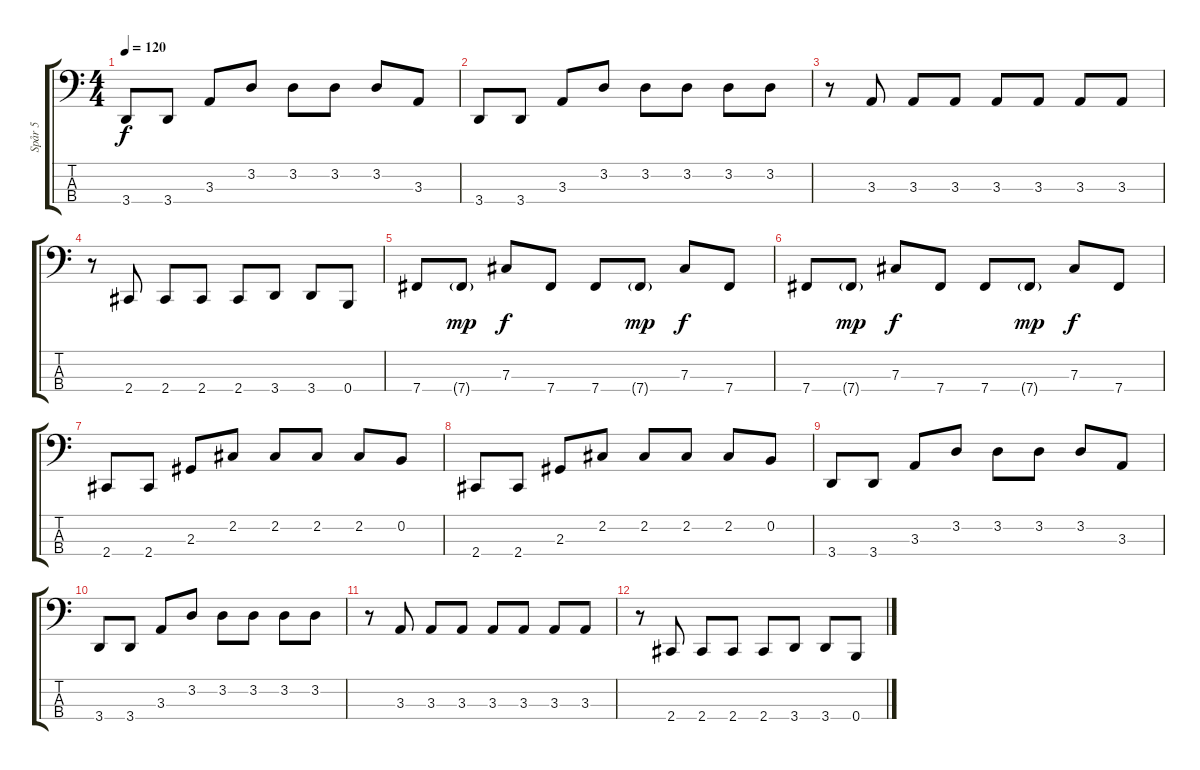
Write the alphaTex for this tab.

\track ("Spår 5" "Spår 5") {instrument electricbasspick}
\staff {score tabs}
\tuning (E2 B1 Gb1 B0) {hide}
\ts (4 4)
\tempo 120
\clef f4
\ks c
3.4.8{dy f} 3.4.8 3.3.8 3.2.8 3.2.8 3.2.8 3.2.8 3.3.8 |
3.4.8 3.4.8 3.3.8 3.2.8 3.2.8 3.2.8 3.2.8 3.2.8 |
r.8 3.3.8 3.3.8 3.3.8 3.3.8 3.3.8 3.3.8 3.3.8 |
r.8 2.4.8 2.4.8 2.4.8 2.4.8 3.4.8 3.4.8 0.4.8 |
7.4.8 7.4{g}.8{dy mp} 7.3.8{dy f} 7.4.8 7.4.8 7.4{g}.8{dy mp} 7.3.8{dy f} 7.4.8 |
7.4.8 7.4{g}.8{dy mp} 7.3.8{dy f} 7.4.8 7.4.8 7.4{g}.8{dy mp} 7.3.8{dy f} 7.4.8 |
2.4.8 2.4.8 2.3.8 2.2.8 2.2.8 2.2.8 2.2.8 0.2.8 |
2.4.8 2.4.8 2.3.8 2.2.8 2.2.8 2.2.8 2.2.8 0.2.8 |
3.4.8 3.4.8 3.3.8 3.2.8 3.2.8 3.2.8 3.2.8 3.3.8 |
3.4.8 3.4.8 3.3.8 3.2.8 3.2.8 3.2.8 3.2.8 3.2.8 |
r.8 3.3.8 3.3.8 3.3.8 3.3.8 3.3.8 3.3.8 3.3.8 |
r.8 2.4.8 2.4.8 2.4.8 2.4.8 3.4.8 3.4.8 0.4.8
